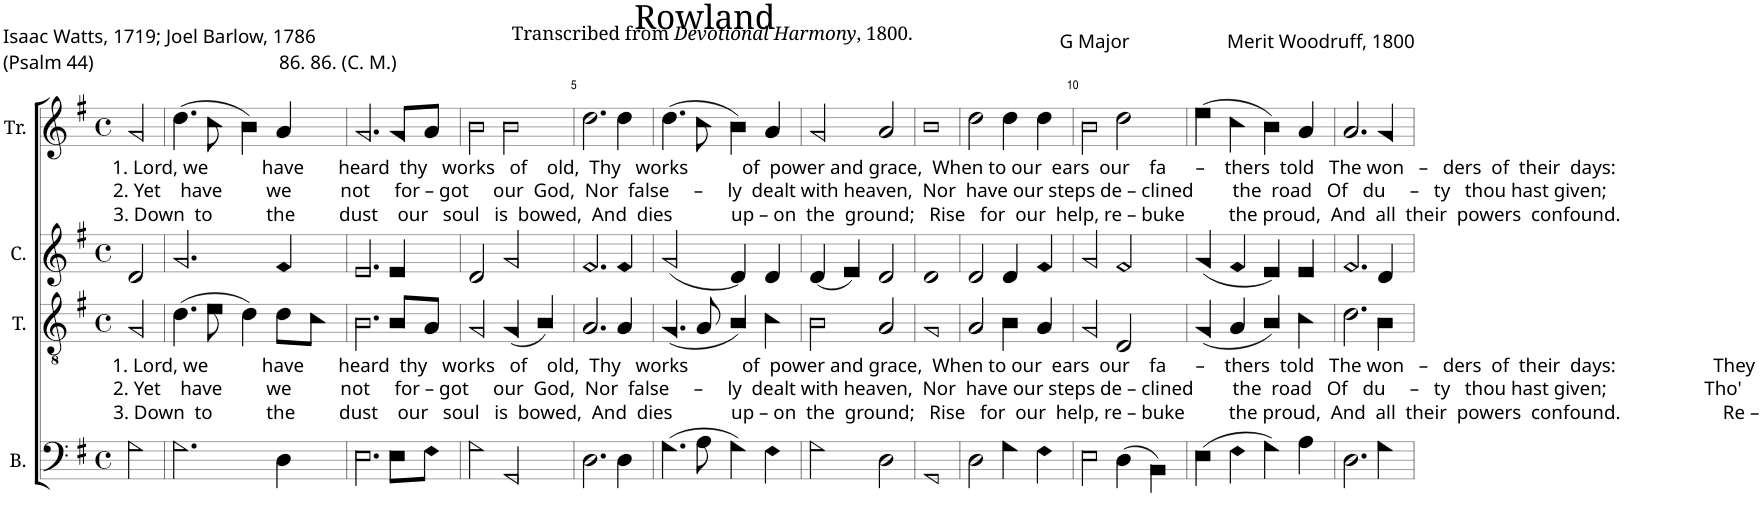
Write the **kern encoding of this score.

**kern	**kern	**kern	**kern
*part4	*part3	*part2	*part1
*staff4	*staff3	*staff2	*staff1
*I"B.	*I"T.	*I"C.	*I"Tr.
*I'B.	*I'T.	*I'C.	*I'Tr.
*clefF4	*clefGv2	*clefG2	*clefG2
*k[f#]	*k[f#]	*k[f#]	*k[f#]
*M4/4	*M4/4	*M4/4	*M4/4
*met(c)	*met(c)	*met(c)	*met(c)
=1	=1	=1	=1
!	!	!	!LO:TX:b:t=1. Lord, we           have       heard  thy   works   of    old,  Thy   works           of  power and grace,  When to our  ears  our    fa      –    thers  told   The won   –   ders  of  their  days&colon;
!	!	!	!LO:TX:b:t=2. Yet    have         we          not     for – got     our  God,  Nor  false     –     ly  dealt with heaven,  Nor  have our steps de – clined        the  road   Of   du     –   ty   thou hast given;
!	!	!	!LO:TX:b:t=3. Down  to           the         dust    our   soul   is  bowed,  And  dies            up – on  the  ground;   Rise   for  our  help, re – buke         the proud,  And  all  their  powers  confound.
!	!LO:TX:b:t=1. Lord, we           have       heard  thy   works   of    old,  Thy   works           of  power and grace,  When to our  ears  our    fa      –    thers  told   The won   –   ders  of  their  days&colon;                    They	!	!
!	!LO:TX:b:t=2. Yet    have         we          not     for – got     our  God,  Nor  false     –     ly  dealt with heaven,  Nor  have our steps de – clined        the  road   Of   du     –   ty   thou hast given;                    Tho'	!	!
!	!LO:TX:b:t=3. Down  to           the         dust    our   soul   is  bowed,  And  dies            up – on  the  ground;   Rise   for  our  help, re – buke         the proud,  And  all  their  powers  confound.                     Re –	!	!
2G!\	2G!/	2d!/	2g!/
=2	=2	=2	=2
2.G!\	(4.d!\	2.g!/	(4.dd!\
.	8e!\	.	8cc!\
.	4d!\)	.	4b!\)
4D!\	8d!\L	4f#!/	4a!/
.	8c!\J	.	.
=3	=3	=3	=3
2.E!\	2.B!\	2.e!/	2.g!/
8E!\L	8B!/L	4e!/	8g!/L
8F#!\J	8A!/J	.	8a!/J
=4	=4	=4	=4
2G!\	2G!/	2d!/	2b!\
2GG!/	(4G!/	2g!/	2b!\
.	4B!/)	.	.
=5	=5	=5	=5
2.D!\	2.A!/	2.f#!/	2.dd!\
4D!\	4A!/	4f#!/	4dd!\
=6	=6	=6	=6
(4.G!\	(4.G!/	(2g!/	(4.dd!\
8A!\	8A!/	.	8cc!\
4G!\)	4B!/)	4d!/)	4b!\)
4F#!\	4c!\	4d!/	4a!/
=7	=7	=7	=7
2G!\	2B!\	(4d!/	2g!/
.	.	4e!/)	.
2D!\	2A!/	2d!/	2a!/
=8	=8	=8	=8
1GG!	1G!	1d!	1b!
=9	=9	=9	=9
2D!\	2A!/	2d!/	2dd!\
4G!\	4B!\	4d!/	4dd!\
4F#!\	4A!/	4f#!/	4dd!\
=10	=10	=10	=10
2E!\	2G!/	2g!/	2b!\
(4D!\	2D!/	2f#!/	2dd!\
4BB!\)	.	.	.
=11	=11	=11	=11
(4E!\	(4G!/	(4g!/	(4ee!\
4F#!\	4A!/	4f#!/	4cc!\
4G!\)	4B!/)	4e!/)	4b!\)
4A!\	4c!\	4e!/	4a!/
=12	=12	=12	=12
2.D!\	2.d!\	2.f#!/	2.a!/
4G!\	4B!\	4d!/	4g!/
=	=	=	=
*-	*-	*-	*-
